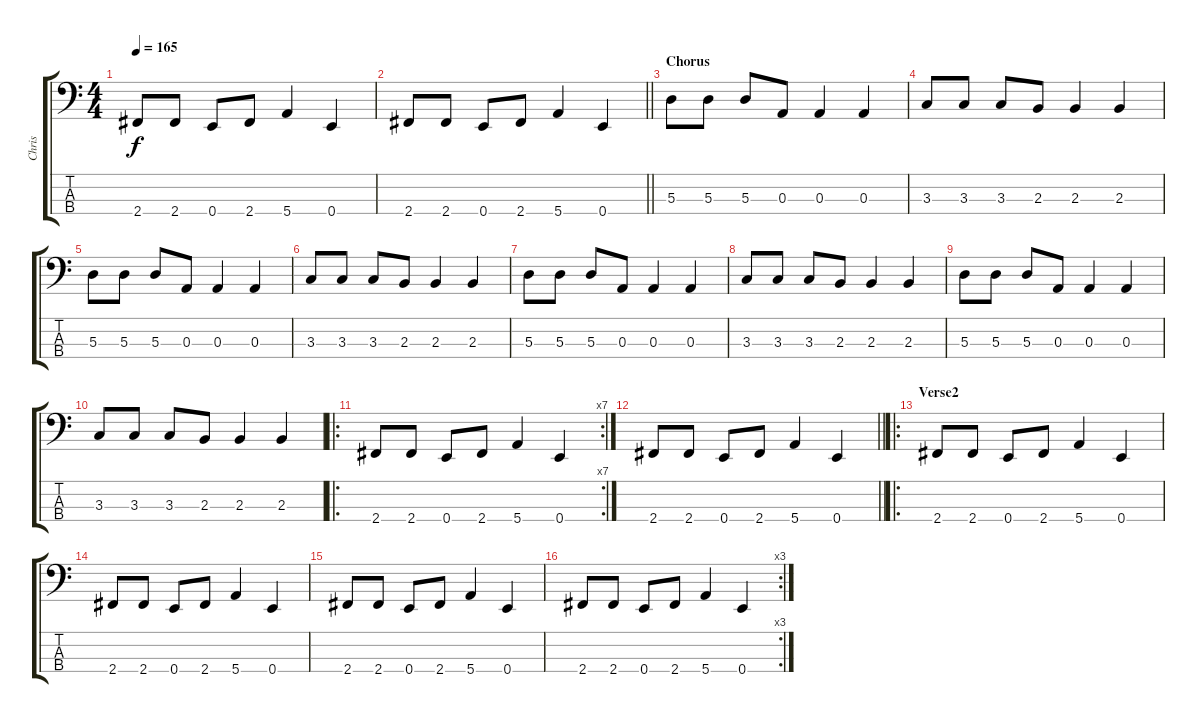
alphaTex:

\track ("Chris" "Chris") {instrument overdrivenguitar}
\staff {score tabs}
\tuning (G2 D2 A1 E1) {hide}
\ts (4 4)
\tempo 165
\clef f4
\ks c
2.4.8{dy f} 2.4.8 0.4.8 2.4.8 5.4.4 0.4.4 |
\barLineRight lightlight
2.4.8 2.4.8 0.4.8 2.4.8 5.4.4 0.4.4 |
\section ("" "Chorus")
5.3.8 5.3.8 5.3.8 0.3.8 0.3.4 0.3.4 |
3.3.8 3.3.8 3.3.8 2.3.8 2.3.4 2.3.4 |
5.3.8 5.3.8 5.3.8 0.3.8 0.3.4 0.3.4 |
3.3.8 3.3.8 3.3.8 2.3.8 2.3.4 2.3.4 |
5.3.8 5.3.8 5.3.8 0.3.8 0.3.4 0.3.4 |
3.3.8 3.3.8 3.3.8 2.3.8 2.3.4 2.3.4 |
5.3.8 5.3.8 5.3.8 0.3.8 0.3.4 0.3.4 |
3.3.8 3.3.8 3.3.8 2.3.8 2.3.4 2.3.4 |
\ro
\rc 7
2.4.8 2.4.8 0.4.8 2.4.8 5.4.4 0.4.4 |
\barLineRight lightlight
2.4.8 2.4.8 0.4.8 2.4.8 5.4.4 0.4.4 |
\ro
\section ("" "Verse2")
2.4.8 2.4.8 0.4.8 2.4.8 5.4.4 0.4.4 |
2.4.8 2.4.8 0.4.8 2.4.8 5.4.4 0.4.4 |
2.4.8 2.4.8 0.4.8 2.4.8 5.4.4 0.4.4 |
\rc 3
2.4.8 2.4.8 0.4.8 2.4.8 5.4.4 0.4.4
